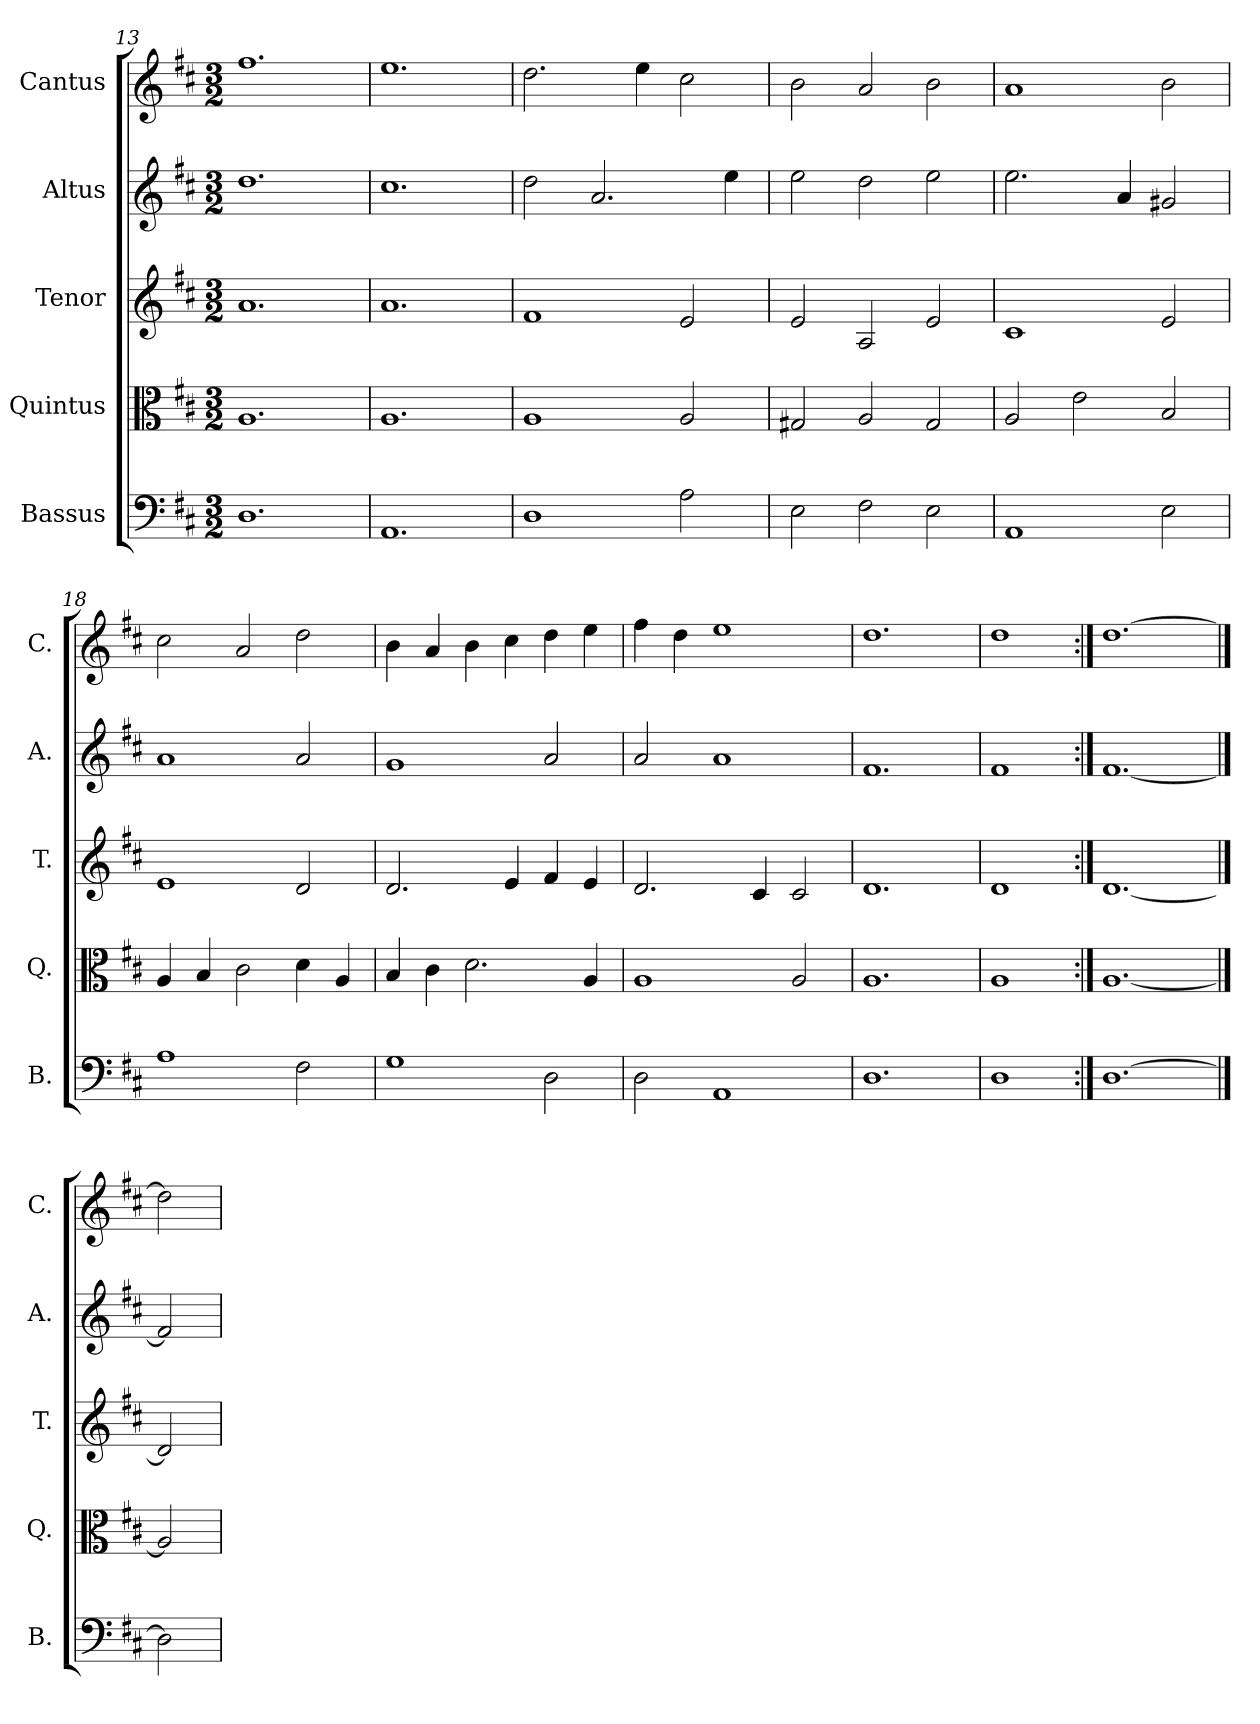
**kern	**kern	**kern	**kern	**kern
*part5	*part4	*part3	*part2	*part1
*staff5	*staff4	*staff3	*staff2	*staff1
*I"Bassus	*I"Quintus	*I"Tenor	*I"Altus	*I"Cantus
*I'B.	*I'Q.	*I'T.	*I'A.	*I'C.
!!LO:LB:g=z
*clefF4	*clefC3	*clefG2	*clefG2	*clefG2
*k[f#c#]	*k[f#c#]	*k[f#c#]	*k[f#c#]	*k[f#c#]
*D:	*D:	*D:	*D:	*D:
*M3/2	*M3/2	*M3/2	*M3/2	*M3/2
=13	=13	=13	=13	=13
1.D	1.A	1.a	1.dd	1.ff#
=14	=14	=14	=14	=14
1.AA	1.A	1.a	1.cc#	1.ee
=15	=15	=15	=15	=15
1D	1A	1f#	2dd\	2.dd\
.	.	.	2.a/	.
.	.	.	.	4ee\
2A\	2A/	2e/	.	2cc#\
.	.	.	4ee\	.
=16	=16	=16	=16	=16
2E\	2G#X/	2e/	2ee\	2b\
2F#\	2A/	2A/	2dd\	2a/
2E\	2G#/	2e/	2ee\	2b\
=17	=17	=17	=17	=17
1AA	2A/	1c#	2.ee\	1a
.	2e\	.	.	.
.	.	.	4a/	.
2E\	2B/	2e/	2g#X/	2b\
=18	=18	=18	=18	=18
1A	4A/	1e	1a	2cc#\
.	4B/	.	.	.
.	2c#\	.	.	2a/
2F#\	4d\	2d/	2a/	2dd\
.	4A/	.	.	.
=19	=19	=19	=19	=19
1G	4B/	2.d/	1g	4b\
.	4c#\	.	.	4a/
.	2.d\	.	.	4b\
.	.	4e/	.	4cc#\
2D\	.	4f#/	2a/	4dd\
.	4A/	4e/	.	4ee\
=20	=20	=20	=20	=20
2D\	1A	2.d/	2a/	4ff#\
.	.	.	.	4dd\
1AA	.	.	1a	1ee
.	.	4c#/	.	.
.	2A/	2c#/	.	.
=21	=21	=21	=21	=21
1.D	1.A	1.d	1.f#	1.dd
=22	=22	=22	=22	=22
1D	1A	1d	1f#	1dd
=23:|!	=23:|!	=23:|!	=23:|!	=23:|!
[1.D	[1.A	[1.d	[1.f#	[1.dd
==24	==24	==24	==24	==24
2D]	2A]	2d]	2f#]	2dd]
=	=	=	=	=
*-	*-	*-	*-	*-
